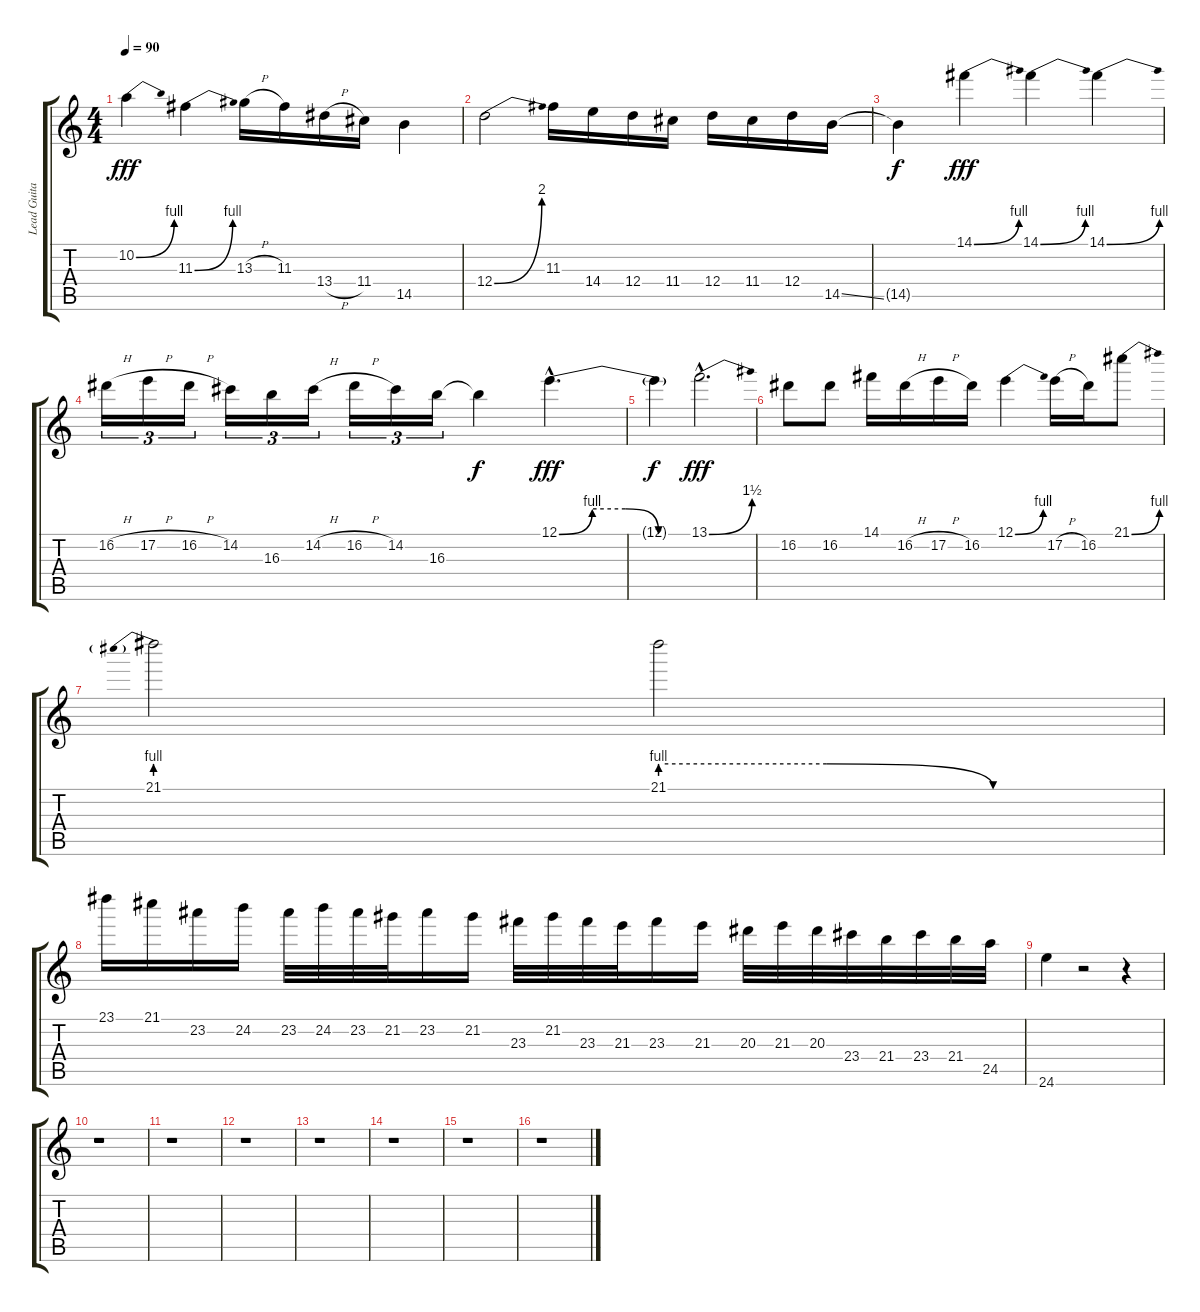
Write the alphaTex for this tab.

\track ("Lead Guitar " "Lead Guita") {instrument distortionguitar}
\staff {score tabs}
\tuning (E4 B3 G3 D3 A2 E2) {hide}
\ts (4 4)
\tempo 90
\clef g2
\ks c
10.2{be (bend 0 0 60 4)}.4{dy fff} 11.3{be (bend 0 0 60 4)}.4 13.3{h}.16 11.3.16 13.4{h}.16 11.4.16 14.5.4 |
12.4{be (bend 0 0 60 8)}.2 11.3.16 14.4.16 12.4.16 11.4.16 12.4.16 11.4.16 12.4.16 14.5{ss}.16 |
14.5{t}.4{dy f} 14.1{be (bend 0 0 60 4)}.4{dy fff} 14.1{be (bend 0 0 60 4)}.4 14.1{be (bend 0 0 60 4)}.4 |
16.2{h}.16{tu (3 2)} 17.2{h}.16{tu (3 2)} 16.2{h}.16{tu (3 2)} 14.2.16{tu (3 2)} 16.3.16{tu (3 2)} 14.2{h}.16{tu (3 2)} 16.2{h}.16{tu (3 2)} 14.2.16{tu (3 2)} 16.3.16{tu (3 2)} 16.3{t}.4{dy f} 12.1{be (custom 0 0 15 4 30 4 45 0 60 0) hac}.4{d dy fff} |
12.1{t}.4{dy f} 13.1{be (bend 0 0 60 6) hac}.2{d dy fff} |
16.2.8 16.2.8 14.1.16 16.2{h}.16 17.2{h}.16 16.2.16 12.1{be (bend 0 0 60 4)}.4 17.2{h}.16 16.2.16 21.1{be (bend 0 0 60 4)}.8 |
21.1{be (prebend 0 4 60 4)}.2 21.1{be (custom 0 4 20 4 40 0 60 0)}.2 |
23.1.16 21.1.16 23.2.16 24.2.16 23.2.32 24.2.32 23.2.32 21.2.32 23.2.16 21.2.16 23.3.32 21.2.32 23.3.32 21.3.32 23.3.16 21.3.16 20.3.32 21.3.32 20.3.32 23.4.32 21.4.32 23.4.32 21.4.32 24.5.32 |
24.6.4 r.2 r.4 |
r.1 |
r.1 |
r.1 |
r.1 |
r.1 |
r.1 |
r.1
